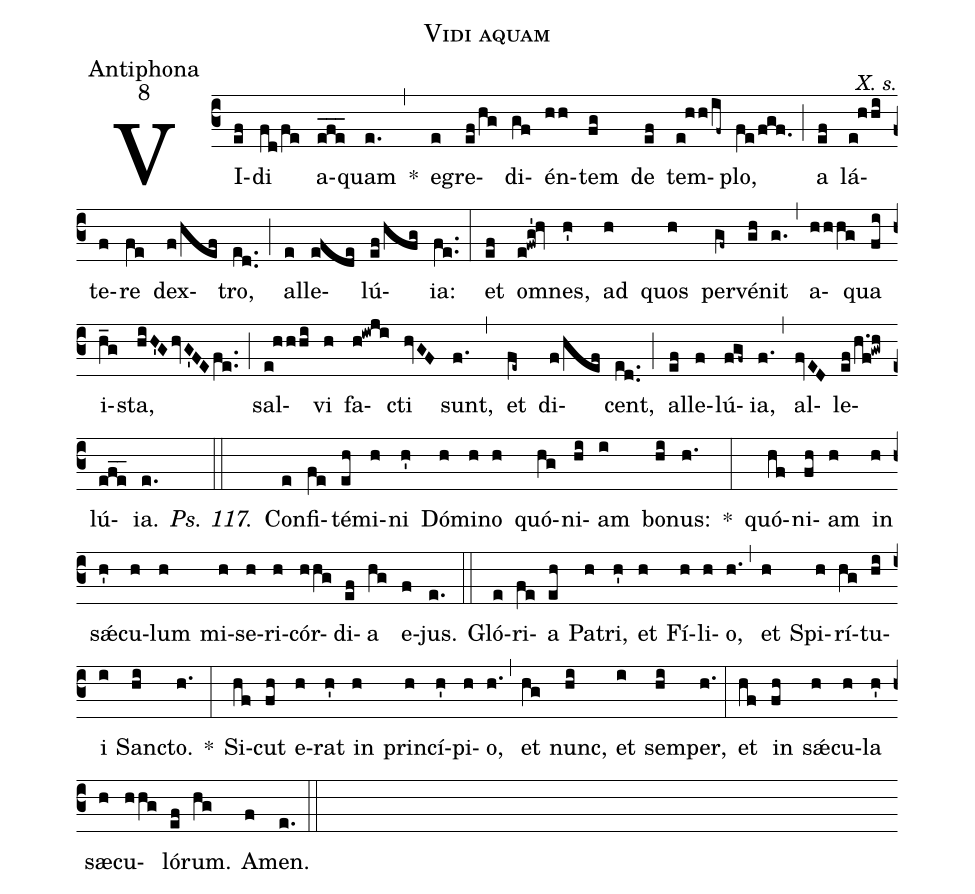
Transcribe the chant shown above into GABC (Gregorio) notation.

name:Vidi aquam;
office-part:Antiphona;
mode:8;
commentary:X. s.;
%%
(c3) VI(ef)di(fd/fe) a(efe___)quam(e.) *(,) e(e)gre(ef/hg)di(gf)én(hh)tem(fg) de(ef) tem(e!hh/if~)plo,(fe/fgf.) (;) a(ef) lá(e!hhi)te(f)re(fe) dex(f/hef)tro,(ed..) (;) al(e)le(efde)lú(ef/hfg)ia:(fe..) (:) et(ef) om(e!fwg'!hv)nes,(h') ad(h) quos(h) per(gf~)vé(gh)nit(g.) (,) a(hhhg)qua(fi) i(h_g)sta,(hiH'G/hvG'FE/fe..) (;) sal(e!hhhi)vi(h) fa(h!iwji)cti(hvGF) sunt,(f.) (,) et(fe~) di(f/hef)cent,(ed..) (;) al(ef)le(f)lú(fgf~)ia,(f.) (,) al(fvED)le(ef/h.f!gwh)lú(efe__)ia.(e.) <i>Ps. 117.</i>(::) Con(e)fi(fe)té(eh)mi(h)ni(h') Dó(h)mi(h)no(h) quó(hg)ni(hi)am(i) bo(hi)nus:(h.) *(:) quó(hf)ni(fh)am(h) in(h) s<sp>'æ</sp>(h')cu(h)lum(h) mi(h)se(h)ri(h)cór(hhg)di(ef)a(hg) e(f)jus.(e.) (::) Gló(e)ri(fe)a(eh) Pa(h)tri,(h') et(h) Fí(h)li(h)o,(h.) (,) et(h) Spi(h)rí(hg)tu(hi)i(i) Sanc(hi)to.(h.) *(:) Si(hf)cut(fh) e(h)rat(h') in(h) prin(h)cí(h')pi(h)o,(h.) (,) et(hg) nunc,(hi) et(i) sem(hi)per,(h.) (:) et(hf) in(fh) s<sp>'æ</sp>(h)cu(h)la(h') sæ(h)cu(hhg)ló(ef)rum.(hg) A(f)men.(e.) (::)
